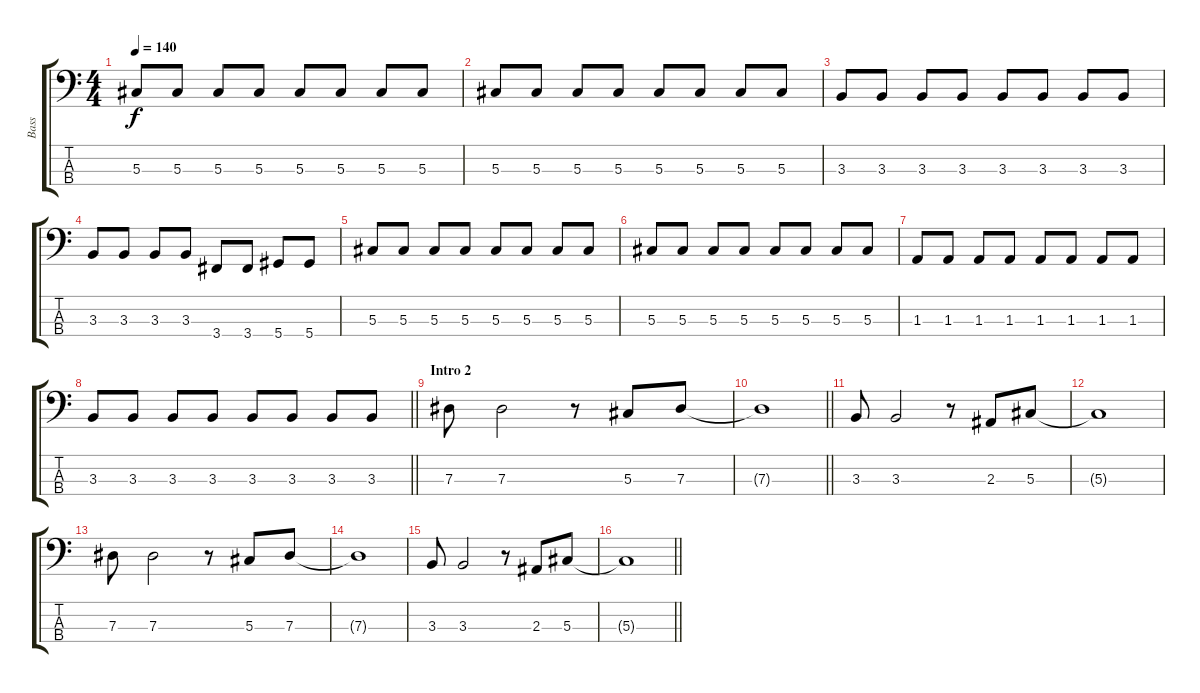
\track ("Bass" "Bass") {instrument electricbassfinger}
\staff {score tabs}
\tuning (Gb2 Db2 Ab1 Eb1) {hide}
\ts (4 4)
\tempo 140
\clef f4
\ks c
5.3.8{dy f} 5.3.8 5.3.8 5.3.8 5.3.8 5.3.8 5.3.8 5.3.8 |
5.3.8 5.3.8 5.3.8 5.3.8 5.3.8 5.3.8 5.3.8 5.3.8 |
3.3.8 3.3.8 3.3.8 3.3.8 3.3.8 3.3.8 3.3.8 3.3.8 |
3.3.8 3.3.8 3.3.8 3.3.8 3.4.8 3.4.8 5.4.8 5.4.8 |
5.3.8 5.3.8 5.3.8 5.3.8 5.3.8 5.3.8 5.3.8 5.3.8 |
5.3.8 5.3.8 5.3.8 5.3.8 5.3.8 5.3.8 5.3.8 5.3.8 |
1.3.8 1.3.8 1.3.8 1.3.8 1.3.8 1.3.8 1.3.8 1.3.8 |
\barLineRight lightlight
3.3.8 3.3.8 3.3.8 3.3.8 3.3.8 3.3.8 3.3.8 3.3.8 |
\section ("" "Intro 2")
7.3.8 7.3.2 r.8 5.3.8 7.3.8 |
\barLineRight lightlight
7.3{t}.1 |
3.3.8 3.3.2 r.8 2.3.8 5.3.8 |
5.3{t}.1 |
7.3.8 7.3.2 r.8 5.3.8 7.3.8 |
7.3{t}.1 |
3.3.8 3.3.2 r.8 2.3.8 5.3.8 |
\barLineRight lightlight
5.3{t}.1
